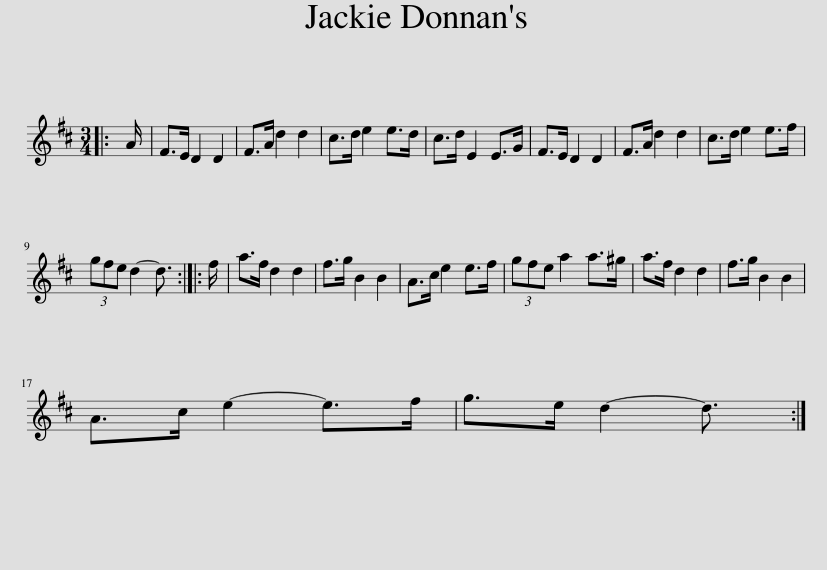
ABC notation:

X:1
L:1/8
M:3/4
I:linebreak $
K:D
V:1 treble
V:1
|: A/ | F>E D2 D2 | F>A d2 d2 | c>d e2 e>d | c>d E2 E>G | %5
 F>E D2 D2 | F>A d2 d2 | c>d e2 e>f |$ (3gfe d2- d3/2 :: f/ | %10
 a>f d2 d2 | f>g B2 B2 | A>c e2 e>f | (3gfe a2 a>^g | a>f d2 d2 | %15
 f>g B2 B2 |$ A>c e2- e>f | g>e d2- d3/2 :| %18
